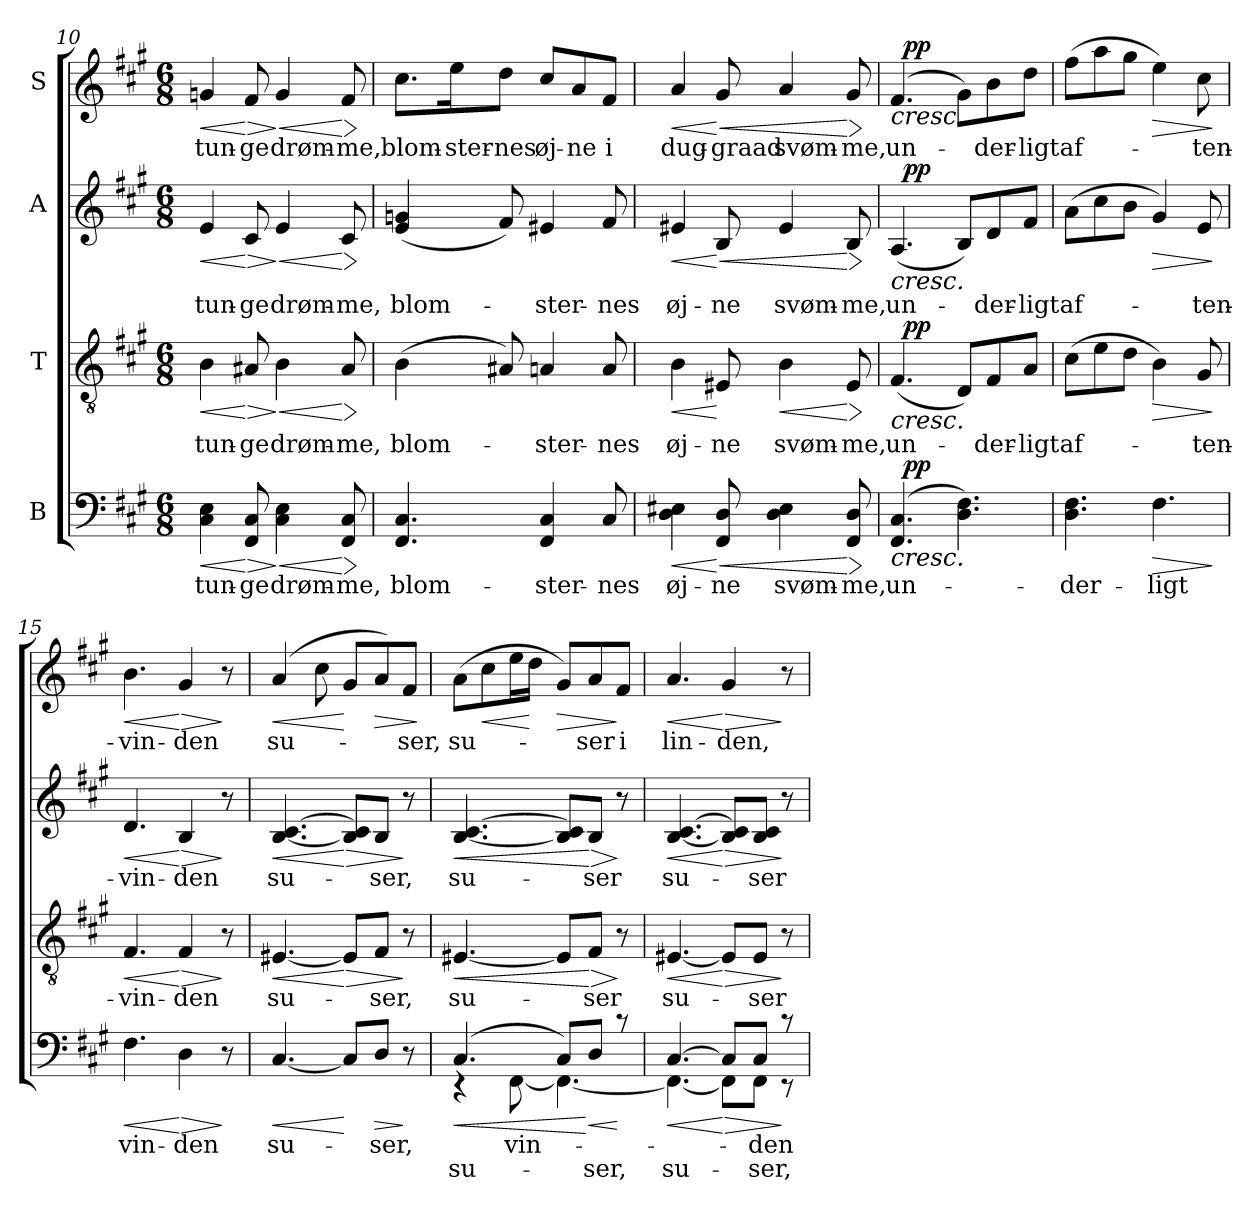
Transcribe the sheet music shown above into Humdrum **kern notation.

**kern	**text	**text	**dynam	**kern	**text	**dynam	**kern	**text	**dynam	**kern	**text	**dynam
*part4	*part4	*part4	*part4	*part3	*part3	*part3	*part2	*part2	*part2	*part1	*part1	*part1
*staff4	*staff4	*staff4	*staff4	*staff3	*staff3	*staff3	*staff2	*staff2	*staff2	*staff1	*staff1	*staff1
*I"B	*	*	*	*I"T	*	*	*I"A	*	*	*I"S	*	*
*clefF4	*	*	*	*clefGv2	*	*	*clefG2	*	*	*clefG2	*	*
*k[f#c#g#]	*	*	*	*k[f#c#g#]	*	*	*k[f#c#g#]	*	*	*k[f#c#g#]	*	*
*A:	*	*	*	*A:	*	*	*A:	*	*	*A:	*	*
*M6/8	*	*	*	*M6/8	*	*	*M6/8	*	*	*M6/8	*	*
=10	=10	=10	=10	=10	=10	=10	=10	=10	=10	=10	=10	=10
!	!LO:LY:b	!	!LO:HP:b	!	!LO:LY:b	!LO:HP:b	!	!LO:LY:b	!LO:HP:b	!	!LO:LY:b	!LO:HP:b
4C#\ 4E\	tun-	.	<	4B\	tun-	<	4e/	tun-	<	4gn/	tun-	<
!	!LO:LY:b	!	!LO:HP:n=1:b	!	!LO:LY:b	!LO:HP:n=1:b	!	!LO:LY:b	!LO:HP:n=1:b	!	!LO:LY:b	!LO:HP:n=1:b
8FF#/ 8C#/	-ge	.	[ >	8A#X/	-ge	[ >	8c#/	-ge	[ >	8f#/	-ge	[ >
!	!LO:LY:b	!	!LO:HP:n=1:b	!	!LO:LY:b	!LO:HP:n=1:b	!	!LO:LY:b	!LO:HP:n=1:b	!	!LO:LY:b	!LO:HP:n=1:b
4C#\ 4E\	drøm-	.	] <	4B\	drøm-	] <	4e/	drøm-	] <	4g/	drøm-	] <
!	!LO:LY:b	!	!LO:HP:n=1:b	!	!LO:LY:b	!LO:HP:n=1:b	!	!LO:LY:b	!LO:HP:n=1:b	!	!LO:LY:b	!LO:HP:n=1:b
8FF#/ 8C#/	-me,	.	[ >	8A#/	-me,	[ >	8c#/	-me,	[ >	8f#/	-me,	[ >
.	.	.	]	.	.	]	.	.	]	.	.	]
=11	=11	=11	=11	=11	=11	=11	=11	=11	=11	=11	=11	=11
!	!LO:LY:b	!	!	!	!LO:LY:b	!	!	!LO:LY:b	!	!	!LO:LY:b	!
4.FF#/ 4.C#/	blom-	.	.	(>4B\	blom-	.	(<4e/ 4gn/	blom-	.	8.cc#\L	blom-	.
!	!	!	!	!	!	!	!	!	!	!	!LO:LY:b	!
.	.	.	.	.	.	.	.	.	.	16ee\k	-ster-	.
!	!	!	!	!	!	!	!	!	!	!	!LO:LY:b	!
.	.	.	.	8A#X/)	.	.	8f#/)	.	.	8dd\J	-nes	.
!	!LO:LY:b	!	!	!	!LO:LY:b	!	!	!LO:LY:b	!	!	!LO:LY:b	!
4FF#/ 4C#/	-ster-	.	.	4An/	-ster-	.	4e#X/	-ster-	.	8cc#/L	øj-	.
!	!	!	!	!	!	!	!	!	!	!	!LO:LY:b	!
.	.	.	.	.	.	.	.	.	.	8a/	-ne	.
!	!LO:LY:b	!	!	!	!LO:LY:b	!	!	!LO:LY:b	!	!	!LO:LY:b	!
8C#/	-nes	.	.	8A/	-nes	.	8f#/	-nes	.	8f#/J	i	.
=12	=12	=12	=12	=12	=12	=12	=12	=12	=12	=12	=12	=12
!	!LO:LY:b	!	!LO:HP:b	!	!LO:LY:b	!LO:HP:b	!	!	!	!	!	!
!	!	!	!	!	!	!LO:HP:n=1:b	!	!LO:LY:b	!LO:HP:b	!	!LO:LY:b	!LO:HP:b
!	!	!	!	!	!	!	!	!	!	!	!	!LO:HP:n=1:b
4D\ 4E#X\	øj-	.	<	4B\	øj-	< >	4e#X/	øj-	<	4a/	dug-	< >
!	!LO:LY:b	!	!LO:HP:n=1:b	!	!	!	!	!	!	!	!	!
!	!	!	!LO:HP:n=1:b	!	!LO:LY:b	!	!	!LO:LY:b	!LO:HP:n=1:b	!	!	!
!	!	!	!	!	!	!	!	!	!LO:HP:n=1:b	!	!LO:LY:b	!LO:HP:n=1:b
8FF#/ 8D/	-ne	.	[ > <	8E#X/	-ne	[	8B/	-ne	[ > <	8g#/	-graad	[ <
!	!LO:LY:b	!	!	!	!LO:LY:b	!LO:HP:n=1:b	!	!LO:LY:b	!	!	!LO:LY:b	!
4D\ 4E#\	svøm-	.	]	4B\	svøm-	] <	4e#/	svøm-	]	4a/	svøm-	]
!	!LO:LY:b	!	!LO:HP:n=1:b	!	!LO:LY:b	!LO:HP:n=1:b	!	!LO:LY:b	!LO:HP:n=1:b	!	!LO:LY:b	!LO:HP:n=1:b
8FF#/ 8D/	-me,	.	[ >	8E#/	-me,	[ >	8B/	-me,	[ >	8g#/	-me,	[ >
.	.	.	]	.	.	]	.	.	]	.	.	]
!!LO:PB:g=z
=13	=13	=13	=13	=13	=13	=13	=13	=13	=13	=13	=13	=13
!	!LO:LY:b	!	!LO:HP:b	!	!LO:LY:b	!LO:HP:b	!	!LO:LY:b	!LO:HP:b	!	!LO:LY:b	!LO:HP:b
*^	*	*	*	*^	*	*	*^	*	*	*^	*	*
(>4.FF#/ 4.C#/	32ryy	un-	.	<	(<4.F#/	32ryy	un-	<	(<4.A/	32ryy	un-	<	(>4.f#/	32ryy	un-	<
!	!	!	!	!LO:DY:a	!	!	!	!LO:DY:a	!	!	!	!LO:DY:a	!	!	!	!LO:DY:a
.	2ryy	.	.	pp	.	2ryy	.	pp	.	2ryy	.	pp	.	2ryy	.	pp
4.D\ 4.F#\)	.	.	.	[	8D/L)	.	.	[	8B/L)	.	.	[	8g#\L)	.	.	[
!	!	!	!	!	!	!	!LO:LY:b	!	!	!	!LO:LY:b	!	!	!	!LO:LY:b	!
.	.	.	.	.	8F#/	.	-der-	.	8d/	.	-der-	.	8b\	.	-der-	.
.	8..ryy	.	.	.	.	8..ryy	.	.	.	8..ryy	.	.	.	8..ryy	.	.
!	!	!	!	!	!	!	!LO:LY:b	!	!	!	!LO:LY:b	!	!	!	!LO:LY:b	!
.	.	.	.	.	8A/J	.	-ligt	.	8f#/J	.	-ligt	.	8dd\J	.	-ligt	.
=14	=14	=14	=14	=14	=14	=14	=14	=14	=14	=14	=14	=14	=14	=14	=14	=14
!	!	!LO:LY:b	!	!	!	!	!LO:LY:b	!	!	!	!LO:LY:b	!	!	!	!LO:LY:b	!
*v	*v	*	*	*	*	*	*	*	*v	*v	*	*	*v	*v	*	*
*	*	*	*	*v	*v	*	*	*	*	*	*	*	*
4.D\ 4.F#\	-der-	.	.	(>8c#\L	af-	.	(>8a\L	af-	.	(>8ff#\L	af-	.
.	.	.	.	8e\	.	.	8cc#\	.	.	8aa\	.	.
.	.	.	.	8d\J	.	.	8b\J	.	.	8gg#\J	.	.
!	!LO:LY:b	!	!LO:HP:b	!	!	!LO:HP:b	!	!	!LO:HP:b	!	!	!LO:HP:b
4.F#\	-ligt	.	>	4B\)	.	>	4g#/)	.	>	4ee\)	.	>
!	!	!	!	!	!LO:LY:b	!	!	!LO:LY:b	!	!	!LO:LY:b	!
.	.	.	.	8G#/	-ten-	.	8e/	-ten-	.	8cc#\	-ten-	.
.	.	.	]	.	.	]	.	.	]	.	.	]
=15	=15	=15	=15	=15	=15	=15	=15	=15	=15	=15	=15	=15
!	!LO:LY:b	!	!LO:HP:b	!	!LO:LY:b	!LO:HP:b	!	!LO:LY:b	!LO:HP:b	!	!LO:LY:b	!LO:HP:b
4.F#\	vin-	.	<	4.F#/	-vin-	<	4.d/	-vin-	<	4.b\	-vin-	<
!	!LO:LY:b	!	!LO:HP:n=1:b	!	!LO:LY:b	!LO:HP:n=1:b	!	!LO:LY:b	!LO:HP:n=1:b	!	!LO:LY:b	!LO:HP:n=1:b
4D\	-den	.	[ >	4F#/	-den	[ >	4B/	-den	[ >	4g#/	-den	[ >
8r	.	.	]	8r	.	]	8r	.	]	8r	.	]
=16	=16	=16	=16	=16	=16	=16	=16	=16	=16	=16	=16	=16
!	!LO:LY:b	!	!LO:HP:b	!	!LO:LY:b	!LO:HP:b	!	!LO:LY:b	!LO:HP:b	!	!LO:LY:b	!LO:HP:b
[4.C#/	su-	.	<	[4.E#X/	su-	<	[4.B/ [4.c#/	su-	<	(>4a/	su-	<
.	.	.	.	.	.	.	.	.	.	8cc#\	.	.
!	!	!	!	!	!	!LO:HP:n=1:b	!	!	!LO:HP:n=1:b	!	!	!
8C#/L]	.	.	[	8E#/L]	.	[ >	8B/] 8c#/]L	.	[ >	8g#/L	.	[
!	!LO:LY:b	!	!LO:HP:b	!	!LO:LY:b	!	!	!LO:LY:b	!	!	!	!LO:HP:b
8D/J	-ser,	.	>	8F#/J	-ser,	.	8B/J	-ser,	.	8a/)	.	>
!	!	!	!	!	!	!	!	!	!	!	!LO:LY:b	!
8r	.	.	]	8r	.	]	8r	.	]	8f#/J	-ser,	.
.	.	.	.	.	.	.	.	.	.	.	.	]
!!LO:LB:g=z
=17	=17	=17	=17	=17	=17	=17	=17	=17	=17	=17	=17	=17
!	!	!LO:LY:a	!LO:HP:b	!	!LO:LY:b	!LO:HP:b	!	!LO:LY:b	!LO:HP:b	!	!LO:LY:b	!
*^	*	*	*	*	*	*	*	*	*	*	*	*
(>4.C#/	4rEE	.	su-	<	[4.E#X/	su-	<	[4.B/ [4.c#/	su-	<	(>8a\L	su-	.
!	!	!	!	!	!	!	!	!	!	!	!	!	!LO:HP:b
.	.	.	.	.	.	.	.	.	.	.	8cc#\	.	<
!	!	!LO:LY:b	!	!	!	!	!	!	!	!	!	!	!
.	[<8FF#\	vin-	.	.	.	.	.	.	.	.	16ee\L	.	.
.	.	.	.	.	.	.	.	.	.	.	16dd\JJ	.	[
!	!	!	!	!	!	!	!	!	!	!	!	!	!LO:HP:b
8C#/L)	4.FF#\_	.	.	.	8E#/L]	.	.	8B/] 8c#/]L	.	.	8g#/L)	.	>
!	!	!	!LO:LY:a	!LO:HP:n=1:b	!	!	!	!	!	!	!	!	!
!	!	!	!	!LO:HP:n=1:b	!	!LO:LY:b	!LO:HP:n=1:b	!	!LO:LY:b	!LO:HP:n=1:b	!	!LO:LY:b	!
8D/J	.	.	-ser,	[ < >	8F#/J	-ser	[ >	8B/J	-ser	[ >	8a/	-ser	.
!	!	!	!	!	!	!	!	!	!	!	!	!LO:LY:b	!
8rc	.	.	.	[	8r	.	]	8r	.	]	8f#/J	i	]
*v	*v	*	*	*	*	*	*	*	*	*	*	*	*
.	.	.	]	.	.	.	.	.	.	.	.	.
=18	=18	=18	=18	=18	=18	=18	=18	=18	=18	=18	=18	=18
!	!	!LO:LY:a	!LO:HP:b	!	!LO:LY:b	!LO:HP:b	!	!LO:LY:b	!LO:HP:b	!	!LO:LY:b	!LO:HP:b
*^	*	*	*	*	*	*	*	*	*	*	*	*
[>4.C#/	4.FF#\_	.	su-	<	[4.E#X/	su-	<	[4.B/ [4.c#/	su-	<	4.a/	lin-	<
!	!	!	!	!LO:HP:n=1:b	!	!	!	!	!	!	!	!	!
!	!	!	!	!LO:HP:n=1:b	!	!	!LO:HP:n=1:b	!	!	!LO:HP:n=1:b	!	!LO:LY:b	!LO:HP:n=1:b
8C#/L]	8FF#\L]	.	.	[ > >	8E#/L]	.	[ >	8B/] 8c#/]L	.	[ >	4g#/	-den,	[ >
!	!	!	!LO:LY:a	!	!	!	!	!	!	!	!	!	!
!	!	!LO:LY:b	!	!	!	!LO:LY:b	!	!	!LO:LY:b	!	!	!	!
8C#/J	8FF#\J	-den	-ser,	.	8E#/J	-ser	.	8B/ 8c#/J	-ser	.	.	.	.
8rc	8rEE	.	.	] ]	8r	.	]	8r	.	]	8r	.	]
*v	*v	*	*	*	*	*	*	*	*	*	*	*	*
=	=	=	=	=	=	=	=	=	=	=	=	=
*-	*-	*-	*-	*-	*-	*-	*-	*-	*-	*-	*-	*-
